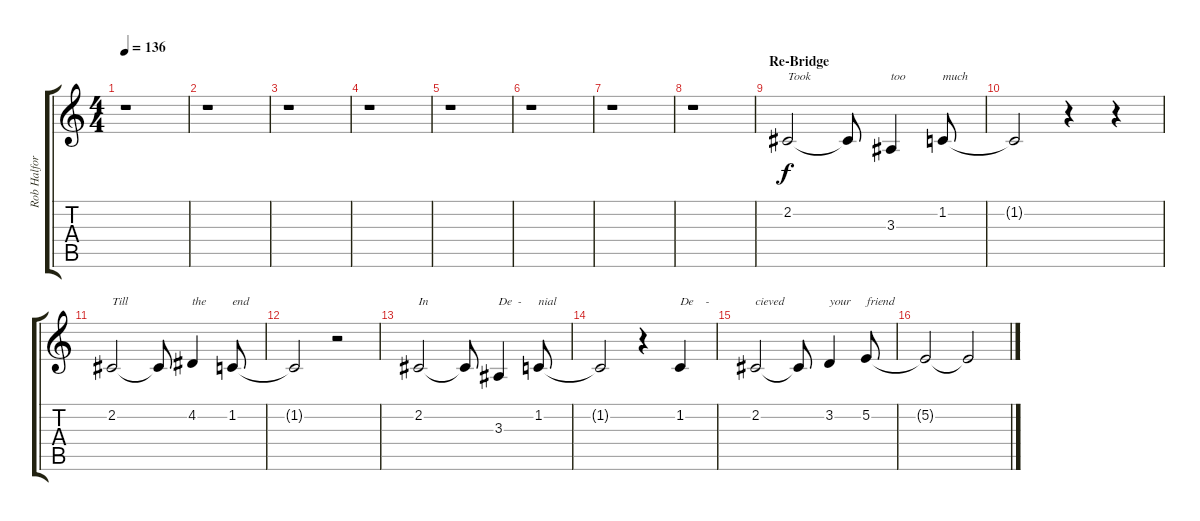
\track ("Rob Halford" "Rob Halfor") {instrument sopranosax}
\staff {score tabs}
\tuning (E4 B3 G3 D3 A2 E2) {hide}
\ts (4 4)
\tempo 136
\clef g2
\ks c
r.1{dy f} |
r.1 |
r.1 |
r.1 |
r.1 |
r.1 |
r.1 |
r.1 |
\section ("" "Re-Bridge")
2.2.2{txt "Took"} 2.2{t}.8 3.3.4{txt "too"} 1.2.8{txt "much"} |
1.2{t}.2 r.4 r.4 |
2.2.2{txt "Till"} 2.2{t}.8 4.2.4{txt "the"} 1.2.8{txt "end"} |
1.2{t}.2 r.2 |
2.2.2{txt "In"} 2.2{t}.8 3.3.4{txt "De  -"} 1.2.8{txt "nial"} |
1.2{t}.2 r.4 1.2.4{txt "De    -"} |
2.2.2{txt "cieved"} 2.2{t}.8 3.2.4{txt "your"} 5.2.8{txt "friend"} |
5.2{t}.2 5.2{t}.2
